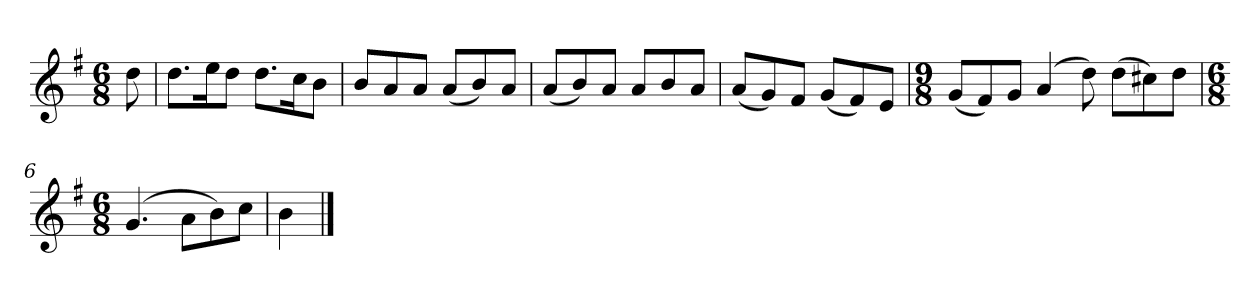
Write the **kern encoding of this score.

**kern
*part1
*staff1
*k[f#]
*M6/8
*MM120
=
8dd
=1
8.ddL
16eeK
8ddJ
8.ddL
16ccK
8bJ
=2
8bL
8a
8aJ
(8aL
8b)
8aJ
=3
(8aL
8b)
8aJ
8aL
8b
8aJ
=4
(8aL
8g)
8f#J
(8gL
8f#)
8eJ
=5
*M9/8
(8gL
8f#)
8gJ
(4a
8dd)
(8ddL
8cc#X)
8ddJ
=6
*M6/8
(4.g
8aL
8b)
8ccJ
=7
4b
==
*-
